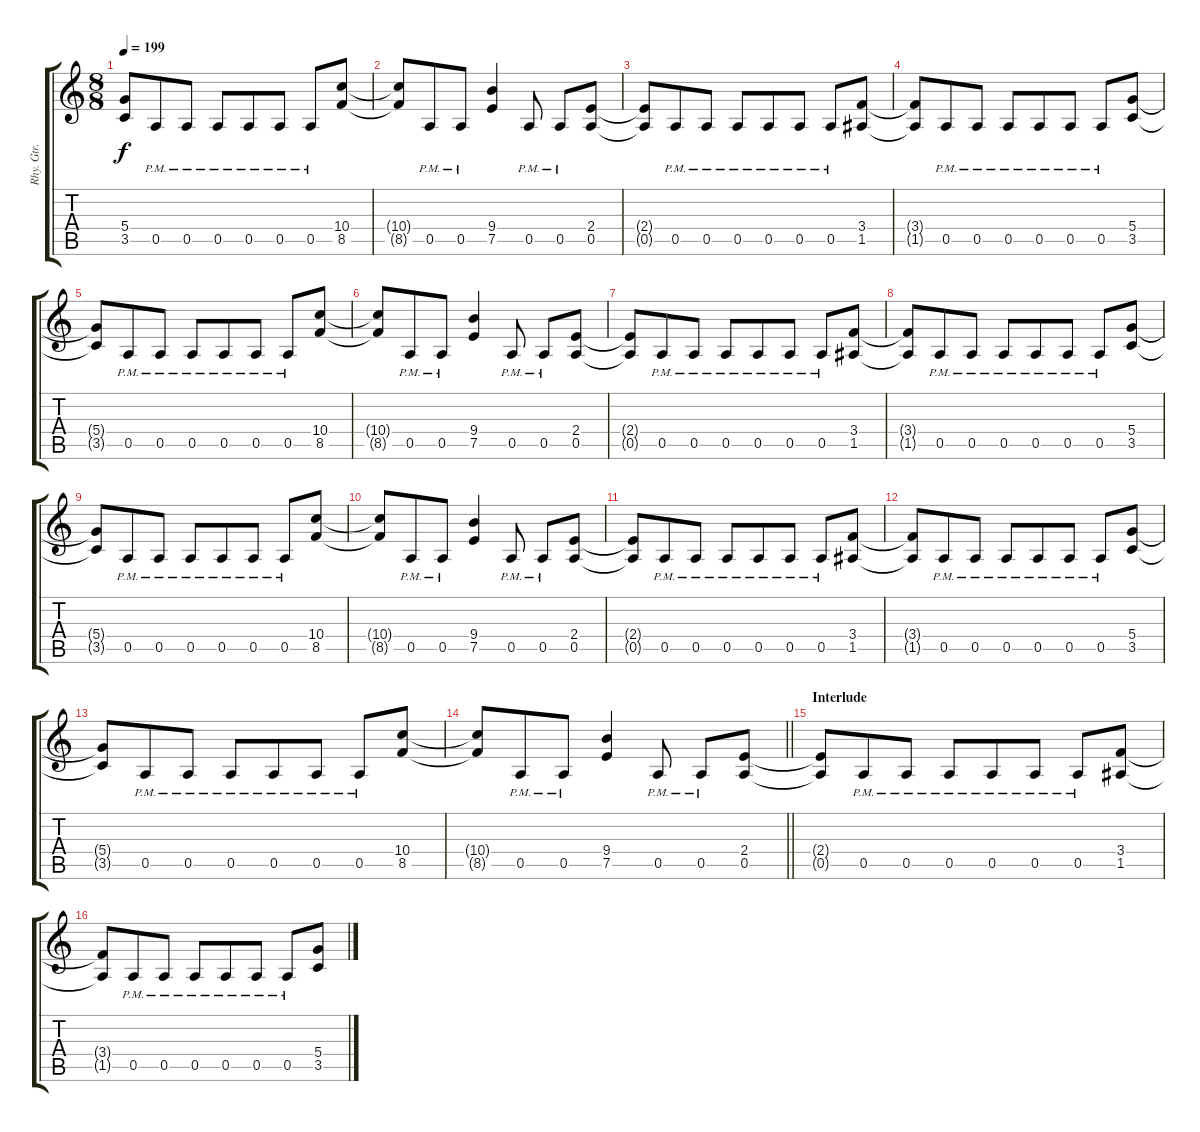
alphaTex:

\track ("Rhy. Gtr. 1" "Rhy. Gtr. ") {instrument distortionguitar}
\staff {score tabs}
\tuning (E4 B3 G3 D3 A2 E2) {hide}
\ts (8 8)
\tempo 199
\clef g2
\ks c
(5.4{t} 3.5{t}).8{dy f} 0.5{pm}.8 0.5{pm}.8 0.5{pm}.8 0.5{pm}.8 0.5{pm}.8 0.5{pm}.8 (10.4 8.5).8 |
(10.4{t} 8.5{t}).8 0.5{pm}.8 0.5{pm}.8 (9.4 7.5).4 0.5{pm}.8 0.5{pm}.8 (2.4 0.5).8 |
(2.4{t} 0.5{t}).8 0.5{pm}.8 0.5{pm}.8 0.5{pm}.8 0.5{pm}.8 0.5{pm}.8 0.5{pm}.8 (3.4 1.5).8 |
(3.4{t} 1.5{t}).8 0.5{pm}.8 0.5{pm}.8 0.5{pm}.8 0.5{pm}.8 0.5{pm}.8 0.5{pm}.8 (5.4 3.5).8 |
(5.4{t} 3.5{t}).8 0.5{pm}.8 0.5{pm}.8 0.5{pm}.8 0.5{pm}.8 0.5{pm}.8 0.5{pm}.8 (10.4 8.5).8 |
(10.4{t} 8.5{t}).8 0.5{pm}.8 0.5{pm}.8 (9.4 7.5).4 0.5{pm}.8 0.5{pm}.8 (2.4 0.5).8 |
(2.4{t} 0.5{t}).8 0.5{pm}.8 0.5{pm}.8 0.5{pm}.8 0.5{pm}.8 0.5{pm}.8 0.5{pm}.8 (3.4 1.5).8 |
(3.4{t} 1.5{t}).8 0.5{pm}.8 0.5{pm}.8 0.5{pm}.8 0.5{pm}.8 0.5{pm}.8 0.5{pm}.8 (5.4 3.5).8 |
(5.4{t} 3.5{t}).8 0.5{pm}.8 0.5{pm}.8 0.5{pm}.8 0.5{pm}.8 0.5{pm}.8 0.5{pm}.8 (10.4 8.5).8 |
(10.4{t} 8.5{t}).8 0.5{pm}.8 0.5{pm}.8 (9.4 7.5).4 0.5{pm}.8 0.5{pm}.8 (2.4 0.5).8 |
(2.4{t} 0.5{t}).8 0.5{pm}.8 0.5{pm}.8 0.5{pm}.8 0.5{pm}.8 0.5{pm}.8 0.5{pm}.8 (3.4 1.5).8 |
(3.4{t} 1.5{t}).8 0.5{pm}.8 0.5{pm}.8 0.5{pm}.8 0.5{pm}.8 0.5{pm}.8 0.5{pm}.8 (5.4 3.5).8 |
(5.4{t} 3.5{t}).8 0.5{pm}.8 0.5{pm}.8 0.5{pm}.8 0.5{pm}.8 0.5{pm}.8 0.5{pm}.8 (10.4 8.5).8 |
\barLineRight lightlight
(10.4{t} 8.5{t}).8 0.5{pm}.8 0.5{pm}.8 (9.4 7.5).4 0.5{pm}.8 0.5{pm}.8 (2.4 0.5).8 |
\section ("" "Interlude")
(2.4{t} 0.5{t}).8 0.5{pm}.8 0.5{pm}.8 0.5{pm}.8 0.5{pm}.8 0.5{pm}.8 0.5{pm}.8 (3.4 1.5).8 |
(3.4{t} 1.5{t}).8 0.5{pm}.8 0.5{pm}.8 0.5{pm}.8 0.5{pm}.8 0.5{pm}.8 0.5{pm}.8 (5.4 3.5).8
